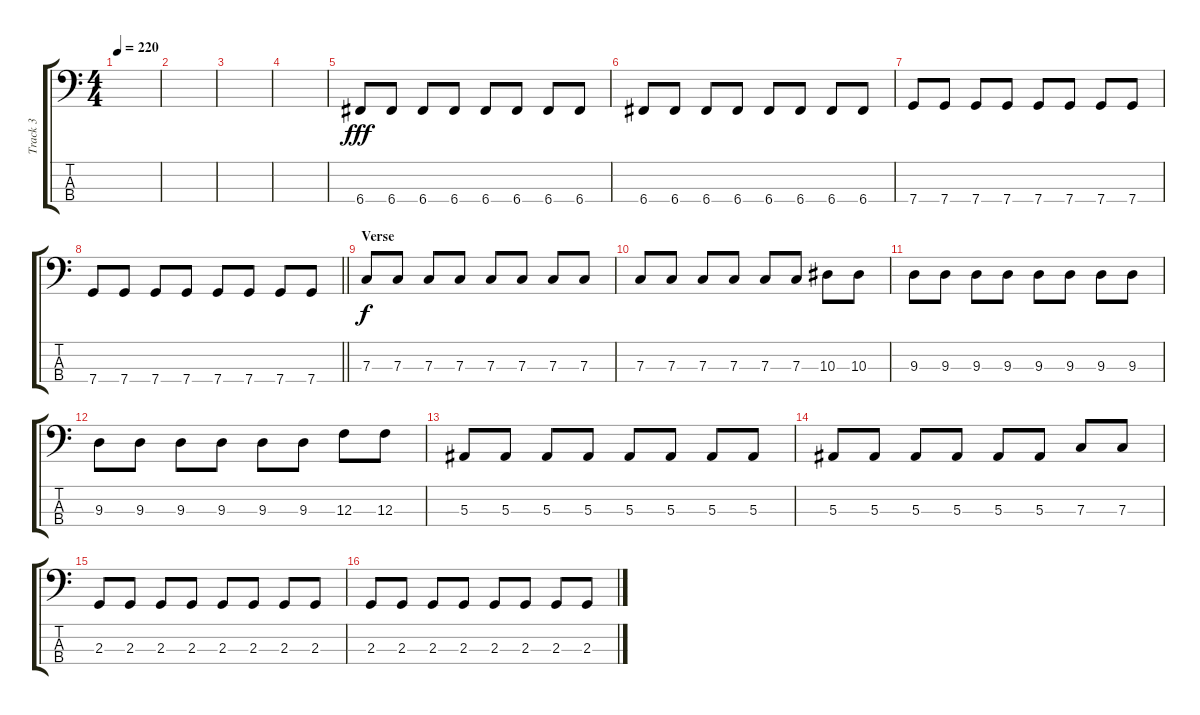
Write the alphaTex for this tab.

\track ("Track 3" "Track 3") {instrument electricbasspick}
\staff {score tabs}
\tuning (Eb2 Bb1 F1 C1) {hide}
\ts (4 4)
\tempo 220
\clef f4
\ks c
|
|
|
|
6.4.8{dy fff} 6.4.8 6.4.8 6.4.8 6.4.8 6.4.8 6.4.8 6.4.8 |
6.4.8 6.4.8 6.4.8 6.4.8 6.4.8 6.4.8 6.4.8 6.4.8 |
7.4.8 7.4.8 7.4.8 7.4.8 7.4.8 7.4.8 7.4.8 7.4.8 |
\barLineRight lightlight
7.4.8 7.4.8 7.4.8 7.4.8 7.4.8 7.4.8 7.4.8 7.4.8 |
\section ("" "Verse")
7.3.8{dy f} 7.3.8 7.3.8 7.3.8 7.3.8 7.3.8 7.3.8 7.3.8 |
7.3.8 7.3.8 7.3.8 7.3.8 7.3.8 7.3.8 10.3.8 10.3.8 |
9.3.8 9.3.8 9.3.8 9.3.8 9.3.8 9.3.8 9.3.8 9.3.8 |
9.3.8 9.3.8 9.3.8 9.3.8 9.3.8 9.3.8 12.3.8 12.3.8 |
5.3.8 5.3.8 5.3.8 5.3.8 5.3.8 5.3.8 5.3.8 5.3.8 |
5.3.8 5.3.8 5.3.8 5.3.8 5.3.8 5.3.8 7.3.8 7.3.8 |
2.3.8 2.3.8 2.3.8 2.3.8 2.3.8 2.3.8 2.3.8 2.3.8 |
2.3.8 2.3.8 2.3.8 2.3.8 2.3.8 2.3.8 2.3.8 2.3.8
